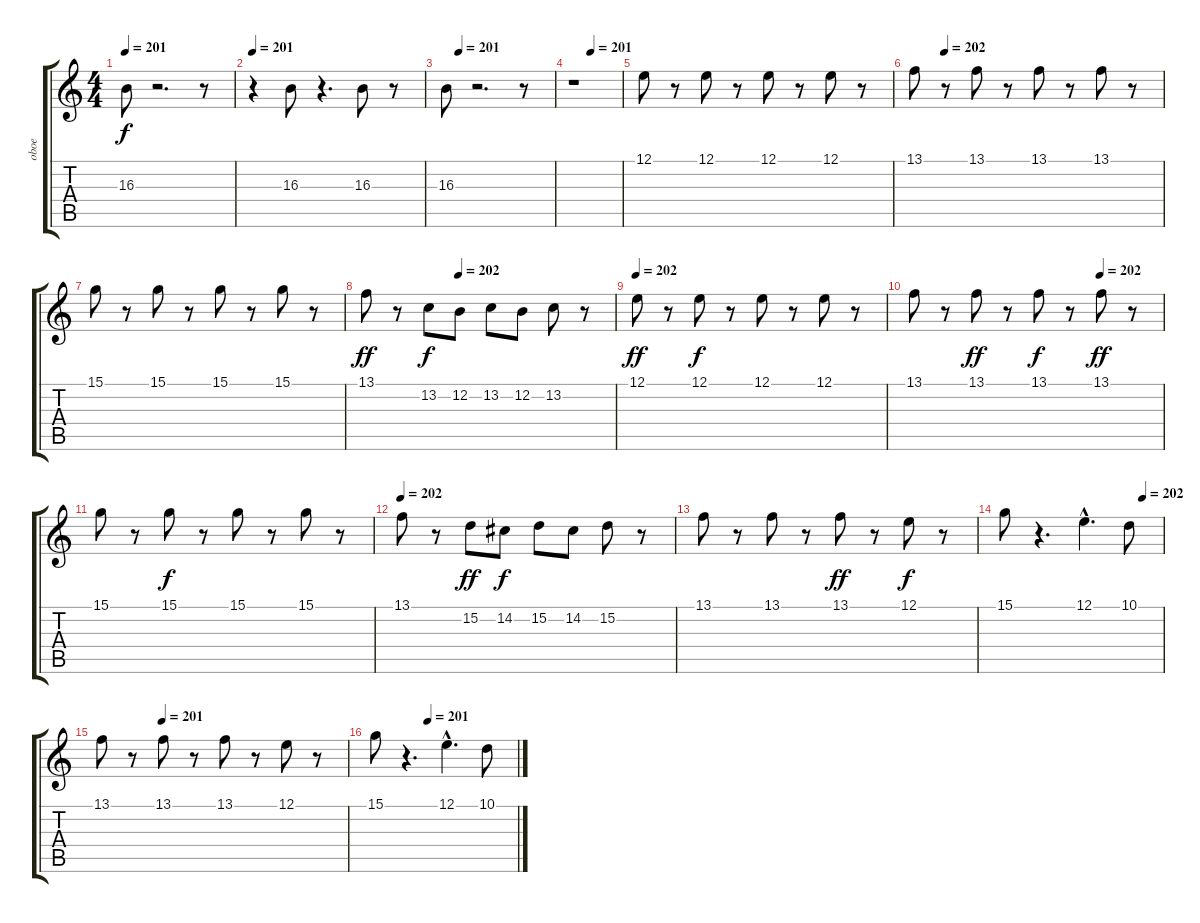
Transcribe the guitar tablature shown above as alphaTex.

\track ("oboe" "oboe") {instrument oboe}
\staff {score tabs}
\tuning (E4 B3 G3 D3 A2 E2) {hide}
\ts (4 4)
\tempo 201
\clef g2
\ks c
16.3.8{dy f} r.2{d} r.8 |
\tempo 201
r.4 16.3.8 r.4{d} 16.3.8 r.8 |
\tempo (201 0.125)
16.3.8 r.2{d} r.8 |
\tempo (201 0.375)
r.1 |
12.1.8 r.8 12.1.8 r.8 12.1.8 r.8 12.1.8 r.8 |
\tempo (202 0.125)
13.1.8 r.8 13.1.8 r.8 13.1.8 r.8 13.1.8 r.8 |
15.1.8 r.8 15.1.8 r.8 15.1.8 r.8 15.1.8 r.8 |
\tempo (202 0.375)
13.1.8{dy ff} r.8 13.2.8{dy f} 12.2.8 13.2.8 12.2.8 13.2.8 r.8 |
\tempo 202
12.1.8{dy ff} r.8 12.1.8{dy f} r.8 12.1.8 r.8 12.1.8 r.8 |
\tempo (202 0.75)
13.1.8 r.8 13.1.8{dy ff} r.8 13.1.8{dy f} r.8 13.1.8{dy ff} r.8 |
15.1.8 r.8 15.1.8{dy f} r.8 15.1.8 r.8 15.1.8 r.8 |
\tempo 202
13.1.8 r.8 15.2.8{dy ff} 14.2.8{dy f} 15.2.8 14.2.8 15.2.8 r.8 |
13.1.8 r.8 13.1.8 r.8 13.1.8{dy ff} r.8 12.1.8{dy f} r.8 |
\tempo (202 0.875)
15.1.8 r.4{d} 12.1{hac}.4{d} 10.1.8 |
\tempo (201 0.25)
13.1.8 r.8 13.1.8 r.8 13.1.8 r.8 12.1.8 r.8 |
\tempo (201 0.375)
15.1.8 r.4{d} 12.1{hac}.4{d} 10.1.8
